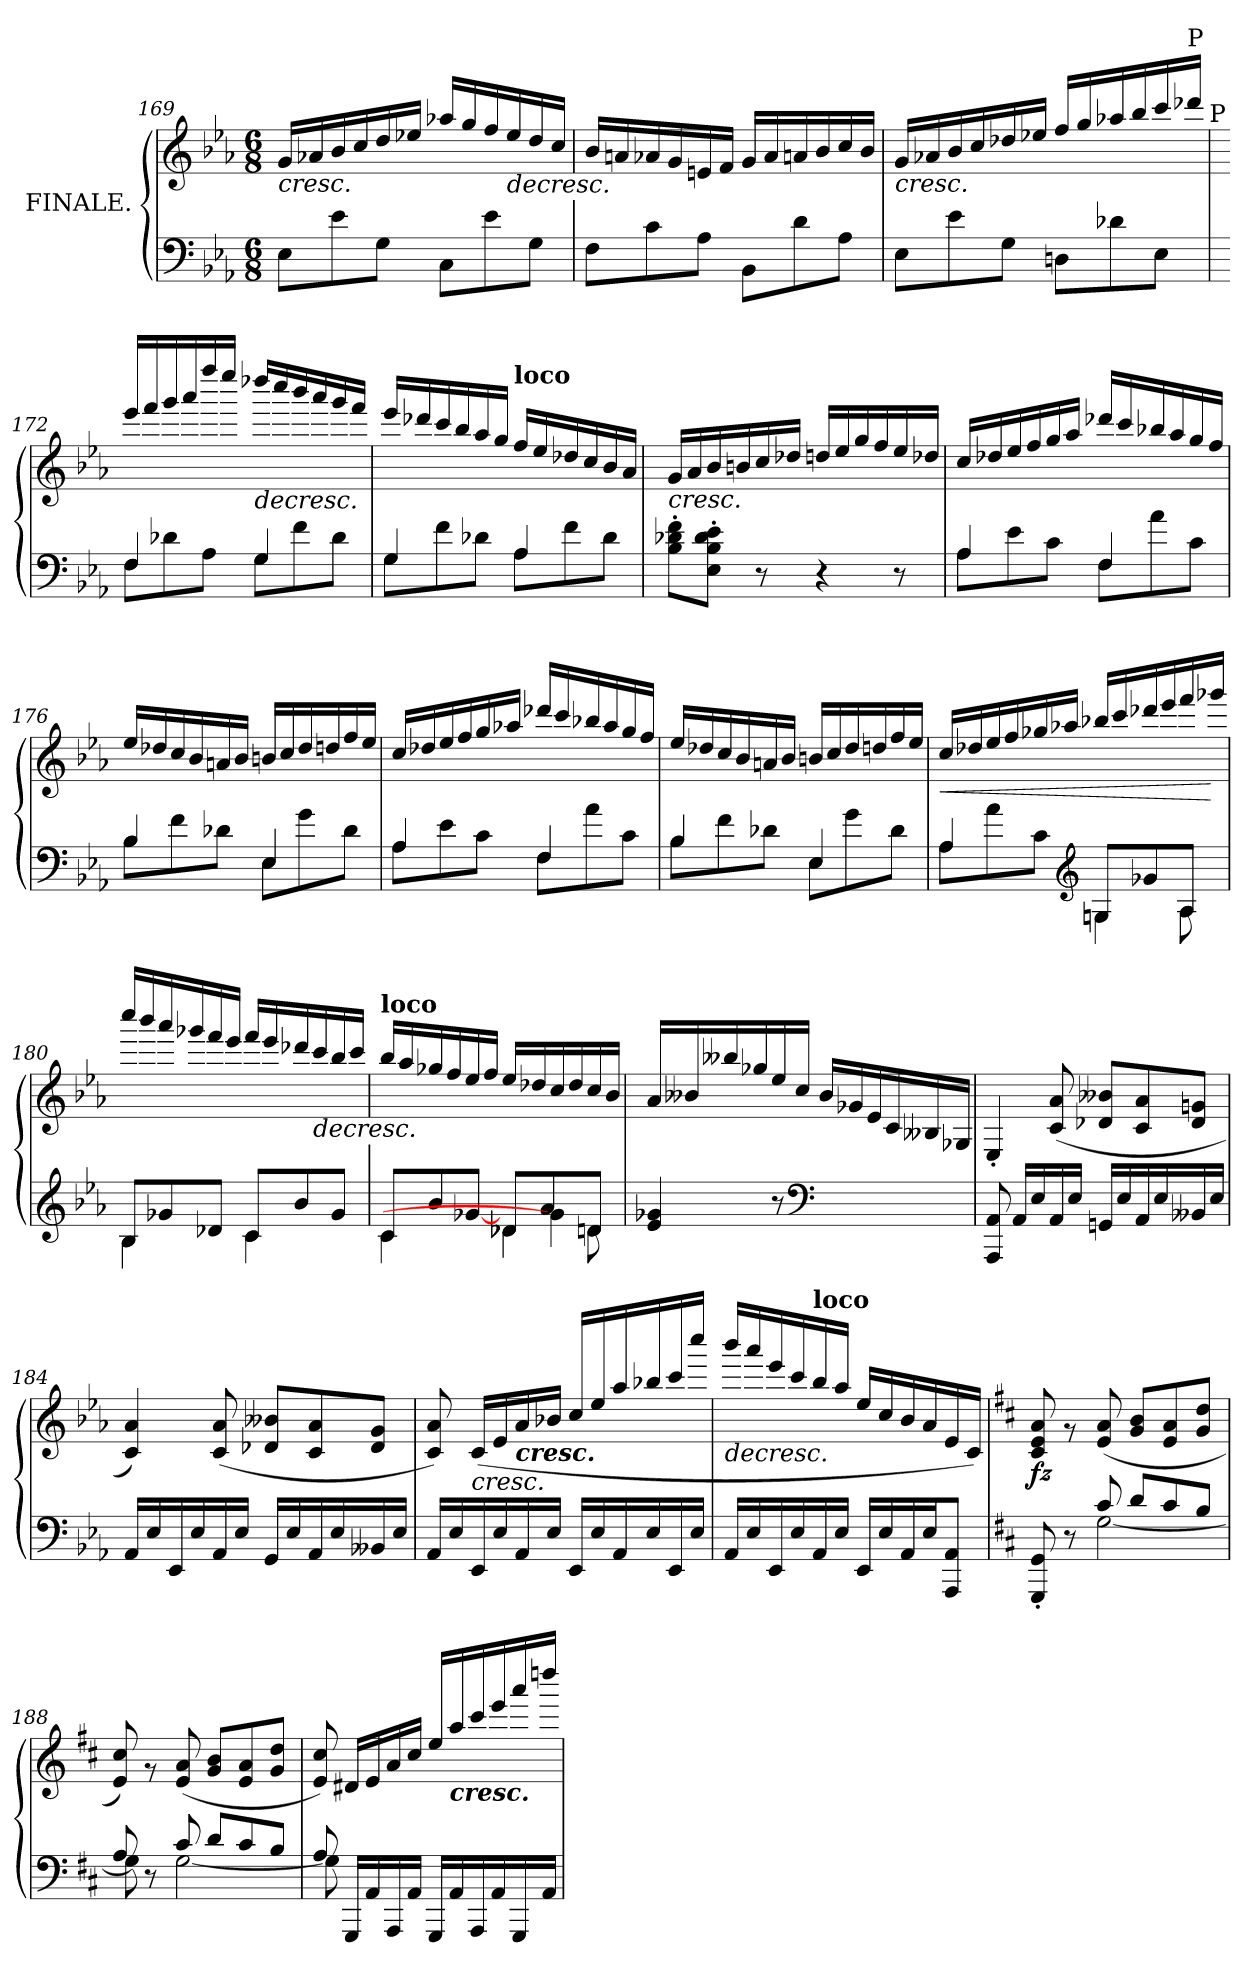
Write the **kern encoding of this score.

**kern	**kern	**dynam
*part1	*part1	*part1
*staff2	*staff1	*staff1/2
*I"FINALE.	*	*
*clefF4	*clefG2	*
*k[b-e-a-]	*k[b-e-a-]	*
*M6/8	*M6/8	*
=169	=169	=169
!	!	!LO:HP:b
*	*^	*
8E-\L	2.ryy	16g/LL	<
.	.	16a-X/	.
8e-\	.	16b-/	.
.	.	16cc/	.
8G\J	.	16dd/	.
.	.	16ee-X/JJ	.
8C\L	.	16aa-X/LL	.
.	.	16gg/	.
8e-\	.	16ff/	.
!	!	!	!LO:HP:b
.	.	16ee-/	>
8G\J	.	16dd/	.
.	.	16cc/JJ	.
!!LO:LB:g=z	!!
=170	=170	=170	=170
8F\L	2.ryy	16b-/LL	.
.	.	16an/	.
8c\	.	16a-X/	.
.	.	16g/	.
8A-\J	.	16en/	.
.	.	16f/JJ	.
8BB-\L	.	16g/LL	.
.	.	16a-/	.
8d\	.	16an/	.
.	.	16b-/	.
8A-\J	.	16cc/	.
.	.	16b-/JJ	[
=171	=171	=171	=171
!	!	!	!LO:HP:b
8E-\L	2.ryy	16g/LL	<
.	.	16a-X/	.
8e-\	.	16b-/	.
.	.	16cc/	.
8G\J	.	16dd-X/	.
.	.	16ee-X/JJ	.
8Dn\L	.	16ff/LL	.
.	.	16gg/	.
8d-X\	.	16aa-X/	.
.	.	16bb-/	.
8E-\J	.	16ccc/	.
!	!	!LO:TX:a:t=P	!
.	.	16ddd-X/JJ	]
!	!	!LO:TX:a:t=P	!
!!LO:LB:g=z	!!
=172	=172	=172	=172
*^	*	*	*
4F/	8F\L	2.ryy	16eee-/LL	.
.	.	.	16fff/	.
.	8d-X\	.	16ggg/	.
.	.	.	16aaa-/	.
8ryy	8A-\J	.	16ffff/	.
.	.	.	16eeee-/JJ	.
!	!	!	!	!LO:HP:b
4G/	8G\L	.	16dddd-X/LL	>
.	.	.	16cccc/	.
.	8f\	.	16bbb-/	.
.	.	.	16aaa-/	.
8ryy	8d-\J	.	16ggg/	.
.	.	.	16fff/JJ	.
=173	=173	=173	=173	=173
4G/	8G\L	2.ryy	16eee-/LL	.
.	.	.	16ddd-X/	.
.	8f\	.	16ccc/	.
.	.	.	16bb-/	.
8ryy	8d-X\J	.	16aa-/	.
.	.	.	16gg/JJ	[
!	!	!	!LO:TX:a:B:t=loco	!
4A-/	8A-\L	.	16ff/LL	.
.	.	.	16ee-/	.
.	8f\	.	16dd-X/	.
.	.	.	16cc/	.
8ryy	8d-\J	.	16b-/	.
.	.	.	16a-/JJ	.
*v	*v	*	*	*
=174	=174	=174	=174
!	!	!	!LO:HP:b
8B-\' 8d-X\' 8f\'L	2.ryy	16g/LL	<
.	.	16a-/	.
8E-\' 8B-\' 8d-\' 8e-\'J	.	16b-/	.
.	.	16bn/	.
8r	.	16cc/	.
.	.	16dd-X/JJ	.
4r	.	16ddn/LL	.
.	.	16ee-/	.
.	.	16gg/	.
.	.	16ff/	.
8r	.	16ee-/	.
.	.	16dd-X/JJ	]
!!LO:PB:g=z	!!
=175	=175	=175	=175
*^	*	*	*
4A-/	8A-\L	2.ryy	16cc/LL	.
.	.	.	16dd-X/	.
.	8e-\	.	16ee-/	.
.	.	.	16ff/	.
8ryy	8c\J	.	16gg/	.
.	.	.	16aa-/JJ	.
4F/	8F\L	.	16ddd-X/LL	.
.	.	.	16ccc/	.
.	8a-\	.	16bb-X/	.
.	.	.	16aa-/	.
8ryy	8c\J	.	16gg/	.
.	.	.	16ff/JJ	.
=176	=176	=176	=176	=176
4B-/	8B-\L	2.ryy	16ee-/LL	.
.	.	.	16dd-X/	.
.	8f\	.	16cc/	.
.	.	.	16b-/	.
8ryy	8d-X\J	.	16an/	.
.	.	.	16b-/JJ	.
4E-/	8E-\L	.	16bn/LL	.
.	.	.	16cc/	.
.	8g\	.	16dd-/	.
.	.	.	16ddn/	.
8ryy	8d-\J	.	16ff/	.
.	.	.	16ee-/JJ	.
=177	=177	=177	=177	=177
4A-/	8A-\L	2.ryy	16cc/LL	.
.	.	.	16dd-X/	.
.	8e-\	.	16ee-/	.
.	.	.	16ff/	.
8ryy	8c\J	.	16gg/	.
.	.	.	16aa-X/JJ	.
4F/	8F\L	.	16ddd-X/LL	.
.	.	.	16ccc/	.
.	8a-\	.	16bb-X/	.
.	.	.	16aa-/	.
8ryy	8c\J	.	16gg/	.
.	.	.	16ff/JJ	.
!!LO:LB:g=z	!!
=178	=178	=178	=178	=178
4B-/	8B-\L	2.ryy	16ee-/LL	.
.	.	.	16dd-X/	.
.	8f\	.	16cc/	.
.	.	.	16b-/	.
8ryy	8d-X\J	.	16an/	.
.	.	.	16b-/JJ	.
4E-/	8E-\L	.	16bn/LL	.
.	.	.	16cc/	.
.	8g\	.	16dd-/	.
.	.	.	16ddn/	.
8ryy	8d-\J	.	16ff/	.
.	.	.	16ee-/JJ	.
=179	=179	=179	=179	=179
!	!	!	!	!LO:HP:b
4A-/	8A-\L	2.ryy	16cc/LL	<
.	.	.	16dd-X/	.
.	8a-\	.	16ee-/	.
.	.	.	16ff/	.
8ryy	8c\J	.	16gg-X/	.
.	.	.	16aa-X/JJ	.
*clefG2	*	*	*	*
8Gn/L	4Gn\	.	16bb-X/LL	.
.	.	.	16ccc/	.
8g-X/	.	.	16ddd-X/	.
.	.	.	16eee-/	.
8A-/J	8A-\	.	16fff/	.
.	.	.	16ggg-X/JJ	[
!!LO:LB:g=z	!!
=180	=180	=180	=180	=180
8B-/L	4B-\	2.ryy	16cccc/LL	.
.	.	.	16bbb-/	.
8g-X/	.	.	16aaa-/	.
.	.	.	16ggg-X/	.
8d-X/J	8ryy	.	16fff/	.
.	.	.	16eee-/JJ	.
8c/L	4c\	.	16fff/LL	.
.	.	.	16eee-/	.
8b-/	.	.	16ddd-X/	.
!	!	!	!	!LO:HP:b
.	.	.	16ccc/	>
8g-/J	8ryy	.	16bb-/	.
.	.	.	16ccc/JJ	.
=181	=181	=181	=181	=181
*	*^	*	*	*
!	!	!	!LO:TX:a:B:t=loco	!	!
2ryy	8c/L	4c\	2ryy	16bb-/LL	.
.	.	.	.	16aa-/	.
.	8b-/	.	.	16gg-X/	.
.	.	.	.	16ff/	.
.	[8g-X/J	8ryy	.	16ee-/	.
.	.	.	.	16ff/JJ	.
.	8d-X/L	4d-\	.	16ee-/LL	.
.	.	.	.	16dd-X/	.
4g-\]	8a-/	.	4ryy	16cc/	.
.	.	.	.	16dd-/	.
.	8dn/J	8d\	.	16cc/	.
.	.	.	.	16b-/JJ	.
*v	*v	*v	*	*	*
!!LO:LB:g=z	!!
=182	=182	=182	=182
4e-/ 4g-X/	2.ryy	16a-/LL	.
.	.	16b--X/	.
.	.	16bb--X/	.
.	.	16gg-X/	.
8r	.	16ee-/	.
.	.	16cc/JJ	.
*clefF4	*	*	*
4ryy	.	16b--/LL	.
.	.	16g-X/	.
.	.	16e-/	.
.	.	16c/	.
8ryy	.	16B--X/	.
.	.	16G-X/JJ	[
=183	=183	=183	=183
8AAA-/ 8AA-/	2.ryy	4E-'/	.
16AA-/LL	.	.	.
16E-/	.	.	.
16AA-/	.	(>8c/ 8a-/	.
16E-/JJ	.	.	.
16GGn/LL	.	8d-X/ 8b--X/L	.
16E-/	.	.	.
16AA-/	.	8c/ 8a-/	.
16E-/	.	.	.
16BB--X/	.	8d-/ 8gn/J	.
16E-/JJ	.	.	.
=184	=184	=184	=184
16AA-/LL	2.ryy	4c/ 4a-/)	.
16E-/	.	.	.
16EE-/	.	.	.
16E-/	.	.	.
16AA-/	.	(>8c/ 8a-/	.
16E-/JJ	.	.	.
16GG/LL	.	8d-X/ 8b--X/L	.
16E-/	.	.	.
16AA-/	.	8c/ 8a-/	.
16E-/	.	.	.
16BB--X/	.	8d-/ 8g/J	.
16E-/JJ	.	.	.
!!LO:PB:g=z	!!
=185	=185	=185	=185
16AA-/LL	2.ryy	8c/ 8a-/)	.
16E-/	.	.	.
!	!	!	!LO:HP:b
16EE-/	.	(>16c/LL	<
16E-/	.	16e-/	.
!	!	!LO:TX:b:Bi:t=cresc.	!
16AA-/	.	16a-/	.
16E-/JJ	.	16b-X/JJ	.
16EE-/LL	.	16cc/LL	.
16E-/	.	16ee-/	.
16AA-/	.	16aa-/	.
16E-/	.	16bb-X/	.
16EE-/	.	16ccc/	.
16E-/JJ	.	16cccc/JJ	]
=186	=186	=186	=186
!	!	!	!LO:HP:b
16AA-/LL	2.ryy	16bbb-/LL	>
16E-/	.	16aaa-/	.
16EE-/	.	16eee-/	.
16E-/	.	16ccc/	.
!	!	!LO:TX:a:B:t=loco	!
16AA-/	.	16bb-/	.
16E-/JJ	.	16aa-/JJ	.
16EE-/LL	.	16ee-/LL	.
16E-/	.	16cc/	.
16AA-/	.	16b-/	.
16E-/J	.	16a-/	.
8AAA-/ 8AA-/J	.	16e-/	.
.	.	16c/JJ)	[
=187	=187	=187	=187
*k[f#c#]	*k[f#c#]	*	*
*^	*	*	*
!	!	!	!	!LO:DY:b
8GGG/' 8GG/'	4ryy	2.ryy	8c#/ 8e/ 8a/	fz
8r	.	.	8r	.
8c#/	[2G\	.	(<8e/ 8a/	.
8d/L	.	.	8g/ 8b/L	.
8c#/	.	.	8e/ 8a/	.
8B/J	.	.	8g/ 8dd/J	.
=188	=188	=188	=188	=188
8A/	8G\]	2.ryy	8e/ 8cc#/)	.
8ryy	8r	.	8r	.
8c#/	[2G\	.	(<8e/ 8a/	.
8d/L	.	.	8g/ 8b/L	.
8c#/	.	.	8e/ 8a/	.
8B/J	.	.	8g/ 8dd/J	.
!!LO:LB:g=z	!!
=189	=189	=189	=189	=189
8A/	8G\]	2.ryy	8e/ 8cc#/)	.
16GGG/LL	4ryy	.	16d#X/LL	.
16AA/	.	.	16e/	.
16AAA/	.	.	16a/	.
16AA/JJ	.	.	16cc#/JJ	.
16GGG/LL	4.ryy	.	16ee/LL	.
!	!	!	!LO:TX:b:Bi:t=cresc.	!
16AA/	.	.	16aa/	.
16AAA/	.	.	16ccc#/	.
16AA/	.	.	16eee/	.
16GGG/	.	.	16aaa/	.
16AA/JJ	.	.	16ddddn/JJ	]
*v	*v	*	*	*
*	*v	*v	*
=	=	=
*-	*-	*-
